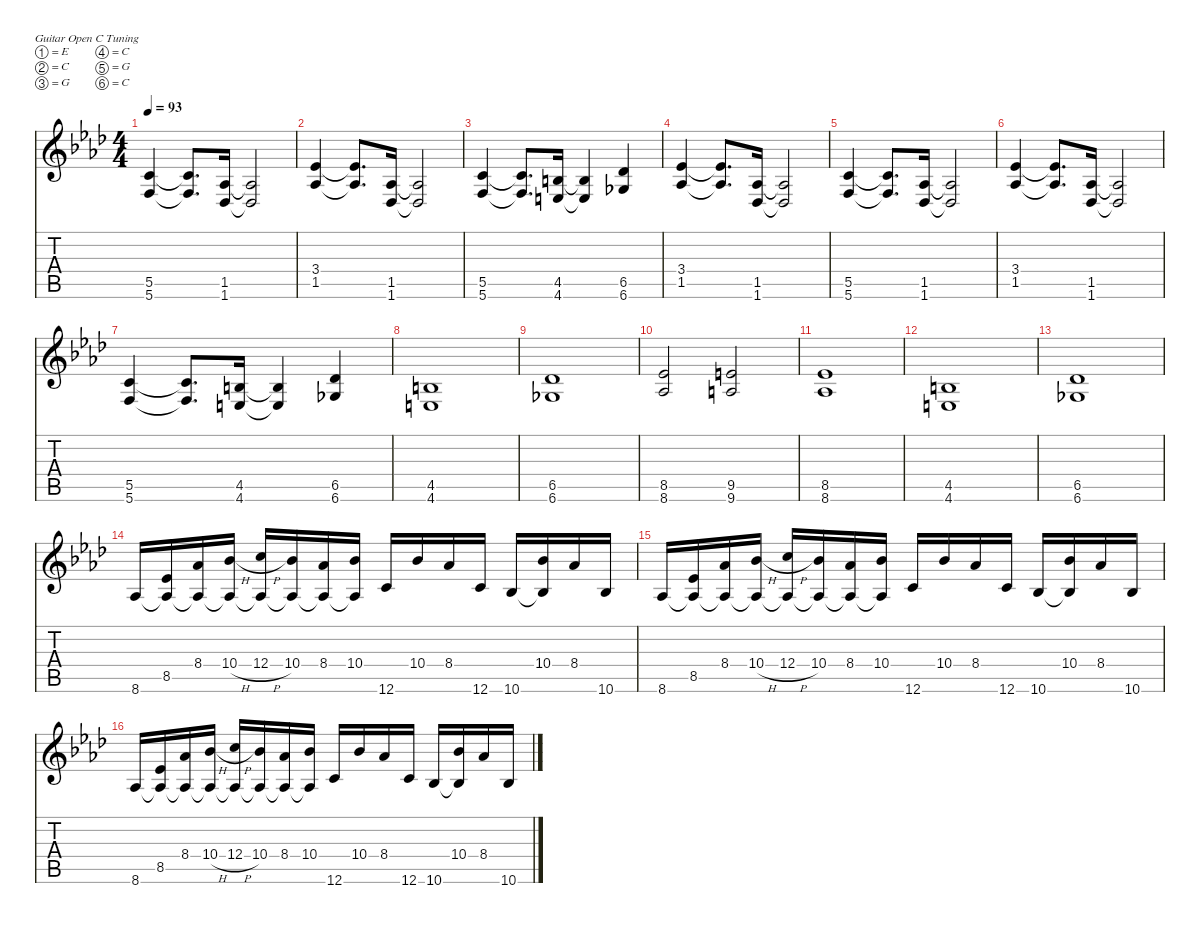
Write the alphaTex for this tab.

\defaultSystemsLayout 4
\hideDynamics
\bracketExtendMode nobrackets
\singleTrackTrackNamePolicy hidden
\multiTrackTrackNamePolicy hidden
\firstSystemTrackNameMode fullname
\firstSystemTrackNameOrientation horizontal
\otherSystemsTrackNameOrientation horizontal
\track ("Guitar 2" "dist.guit.") {instrument distortionguitar}
\staff {score tabs}
\tuning (E4 C4 G3 C3 G2 C2)
\ts (4 4)
\tempo 93
\clef g2
\ks ab
(5.5{acc forcenatural} 5.6{acc forcenatural}).4{dy f beam Up} (5.5{t acc forcenatural} 5.6{t acc forcenatural}).8{d beam Up} (1.5{acc b} 1.6{acc b}).16{beam Up} (1.5{t acc b} 1.6{t acc b}).2{beam Up} |
(3.4{acc b} 1.5{acc b}).4{beam Up} (3.4{t acc b} 1.5{t acc b}).8{d beam Up} (1.5{acc b} 1.6{acc b}).16{beam Up} (1.5{t acc b} 1.6{t acc b}).2{beam Up} |
(5.5{acc forcenatural} 5.6{acc forcenatural}).4{beam Up} (5.5{t acc forcenatural} 5.6{t acc forcenatural}).8{d beam Up} (4.5{acc forcenatural} 4.6{acc forcenatural}).16{beam Up} (4.5{t acc forcenatural} 4.6{t acc forcenatural}).4{beam Up} (6.5{acc b} 6.6{acc b}).4{beam Up} |
(3.4{acc b} 1.5{acc b}).4{beam Up} (3.4{t acc b} 1.5{t acc b}).8{d beam Up} (1.5{acc b} 1.6{acc b}).16{beam Up} (1.5{t acc b} 1.6{t acc b}).2{beam Up} |
(5.5{acc forcenatural} 5.6{acc forcenatural}).4{beam Up} (5.5{t acc forcenatural} 5.6{t acc forcenatural}).8{d beam Up} (1.5{acc b} 1.6{acc b}).16{beam Up} (1.5{t acc b} 1.6{t acc b}).2{beam Up} |
(3.4{acc b} 1.5{acc b}).4{beam Up} (3.4{t acc b} 1.5{t acc b}).8{d beam Up} (1.5{acc b} 1.6{acc b}).16{beam Up} (1.5{t acc b} 1.6{t acc b}).2{beam Up} |
(5.5{acc forcenatural} 5.6{acc forcenatural}).4{beam Up} (5.5{t acc forcenatural} 5.6{t acc forcenatural}).8{d beam Up} (4.5{acc forcenatural} 4.6{acc forcenatural}).16{beam Up} (4.5{t acc forcenatural} 4.6{t acc forcenatural}).4{beam Up} (6.5{acc b} 6.6{acc b}).4{beam Up} |
(4.5{acc forcenatural} 4.6{acc forcenatural}).1{beam Up} |
(6.5{acc b} 6.6{acc b}).1{beam Up} |
(8.5{acc b} 8.6{acc b}).2{beam Up} (9.5{acc forcenatural} 9.6{acc forcenatural}).2{beam Up} |
(8.5{acc b} 8.6{acc b}).1{beam Up} |
(4.5{acc forcenatural} 4.6{acc forcenatural}).1{beam Up} |
(6.5{acc b} 6.6{acc b}).1{beam Up} |
8.6{acc b}.16{beam Up} (8.5{acc b} 8.6{t acc b}).16{beam Up} (8.4{acc b} 8.6{t acc b}).16{beam Up} (10.4{h acc b} 8.6{t acc b}).16{beam Up} (12.4{h acc forcenatural} 8.6{t acc b}).16{beam Up} (10.4{acc b} 8.6{t acc b}).16{beam Up} (8.4{acc b} 8.6{t acc b}).16{beam Up} (10.4{acc b} 8.6{t acc b}).16{beam Up} 12.6{acc forcenatural}.16{beam Up} 10.4{acc b}.16{beam Up} 8.4{acc b}.16{beam Up} 12.6{acc forcenatural}.16{beam Up} 10.6{acc b}.16{beam Up} (10.4{acc b} 10.6{t acc b}).16{beam Up} 8.4{acc b}.16{beam Up} 10.6{acc b}.16{beam Up} |
8.6{acc b}.16{beam Up} (8.5{acc b} 8.6{t acc b}).16{beam Up} (8.4{acc b} 8.6{t acc b}).16{beam Up} (10.4{h acc b} 8.6{t acc b}).16{beam Up} (12.4{h acc forcenatural} 8.6{t acc b}).16{beam Up} (10.4{acc b} 8.6{t acc b}).16{beam Up} (8.4{acc b} 8.6{t acc b}).16{beam Up} (10.4{acc b} 8.6{t acc b}).16{beam Up} 12.6{acc forcenatural}.16{beam Up} 10.4{acc b}.16{beam Up} 8.4{acc b}.16{beam Up} 12.6{acc forcenatural}.16{beam Up} 10.6{acc b}.16{beam Up} (10.4{acc b} 10.6{t acc b}).16{beam Up} 8.4{acc b}.16{beam Up} 10.6{acc b}.16{beam Up} |
8.6{acc b}.16{beam Up} (8.5{acc b} 8.6{t acc b}).16{beam Up} (8.4{acc b} 8.6{t acc b}).16{beam Up} (10.4{h acc b} 8.6{t acc b}).16{beam Up} (12.4{h acc forcenatural} 8.6{t acc b}).16{beam Up} (10.4{acc b} 8.6{t acc b}).16{beam Up} (8.4{acc b} 8.6{t acc b}).16{beam Up} (10.4{acc b} 8.6{t acc b}).16{beam Up} 12.6{acc forcenatural}.16{beam Up} 10.4{acc b}.16{beam Up} 8.4{acc b}.16{beam Up} 12.6{acc forcenatural}.16{beam Up} 10.6{acc b}.16{beam Up} (10.4{acc b} 10.6{t acc b}).16{beam Up} 8.4{acc b}.16{beam Up} 10.6{acc b}.16{beam Up}
